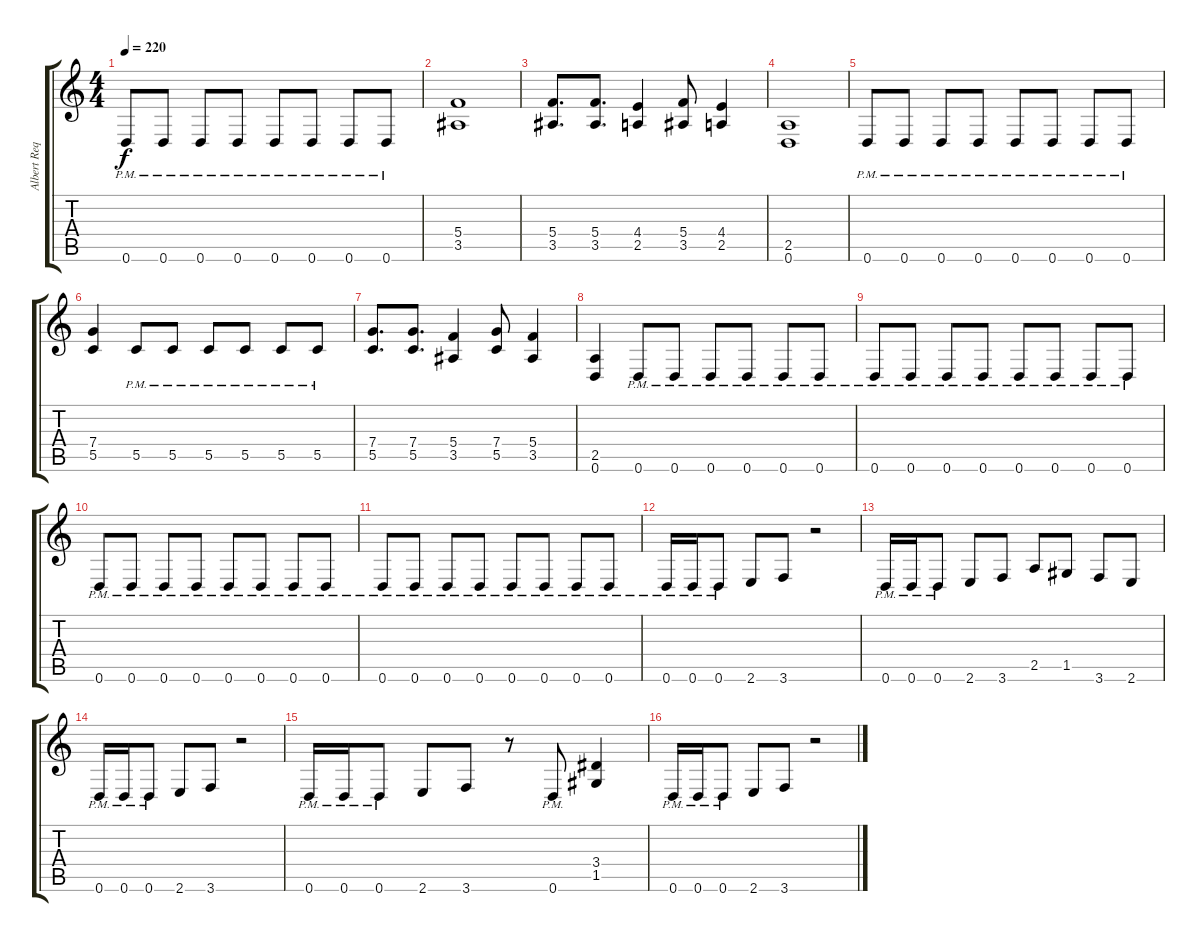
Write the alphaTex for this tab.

\track ("Albert Requena" "Albert Req") {instrument distortionguitar}
\staff {score tabs}
\tuning (D4 A3 F3 C3 G2 D2) {hide}
\ts (4 4)
\tempo 220
\clef g2
\ks c
0.6{pm}.8{dy f} 0.6{pm}.8 0.6{pm}.8 0.6{pm}.8 0.6{pm}.8 0.6{pm}.8 0.6{pm}.8 0.6{pm}.8 |
(5.4 3.5).1 |
(5.4 3.5).8{d} (5.4 3.5).8{d} (4.4 2.5).4 (5.4 3.5).8 (4.4 2.5).4 |
(2.5 0.6).1 |
0.6{pm}.8 0.6{pm}.8 0.6{pm}.8 0.6{pm}.8 0.6{pm}.8 0.6{pm}.8 0.6{pm}.8 0.6{pm}.8 |
(7.4 5.5).4 5.5{pm}.8 5.5{pm}.8 5.5{pm}.8 5.5{pm}.8 5.5{pm}.8 5.5{pm}.8 |
(7.4 5.5).8{d} (7.4 5.5).8{d} (5.4 3.5).4 (7.4 5.5).8 (5.4 3.5).4 |
(2.5 0.6).4 0.6{pm}.8 0.6{pm}.8 0.6{pm}.8 0.6{pm}.8 0.6{pm}.8 0.6{pm}.8 |
0.6{pm}.8 0.6{pm}.8 0.6{pm}.8 0.6{pm}.8 0.6{pm}.8 0.6{pm}.8 0.6{pm}.8 0.6{pm}.8 |
0.6{pm}.8 0.6{pm}.8 0.6{pm}.8 0.6{pm}.8 0.6{pm}.8 0.6{pm}.8 0.6{pm}.8 0.6{pm}.8 |
0.6{pm}.8 0.6{pm}.8 0.6{pm}.8 0.6{pm}.8 0.6{pm}.8 0.6{pm}.8 0.6{pm}.8 0.6{pm}.8 |
0.6{pm}.16 0.6{pm}.16 0.6{pm}.8 2.6.8 3.6.8 r.2 |
0.6{pm}.16 0.6{pm}.16 0.6{pm}.8 2.6.8 3.6.8 2.5.8 1.5.8 3.6.8 2.6.8 |
0.6{pm}.16 0.6{pm}.16 0.6{pm}.8 2.6.8 3.6.8 r.2 |
0.6{pm}.16 0.6{pm}.16 0.6{pm}.8 2.6.8 3.6.8 r.8 0.6{pm}.8 (3.4 1.5).4 |
0.6{pm}.16 0.6{pm}.16 0.6{pm}.8 2.6.8 3.6.8 r.2
